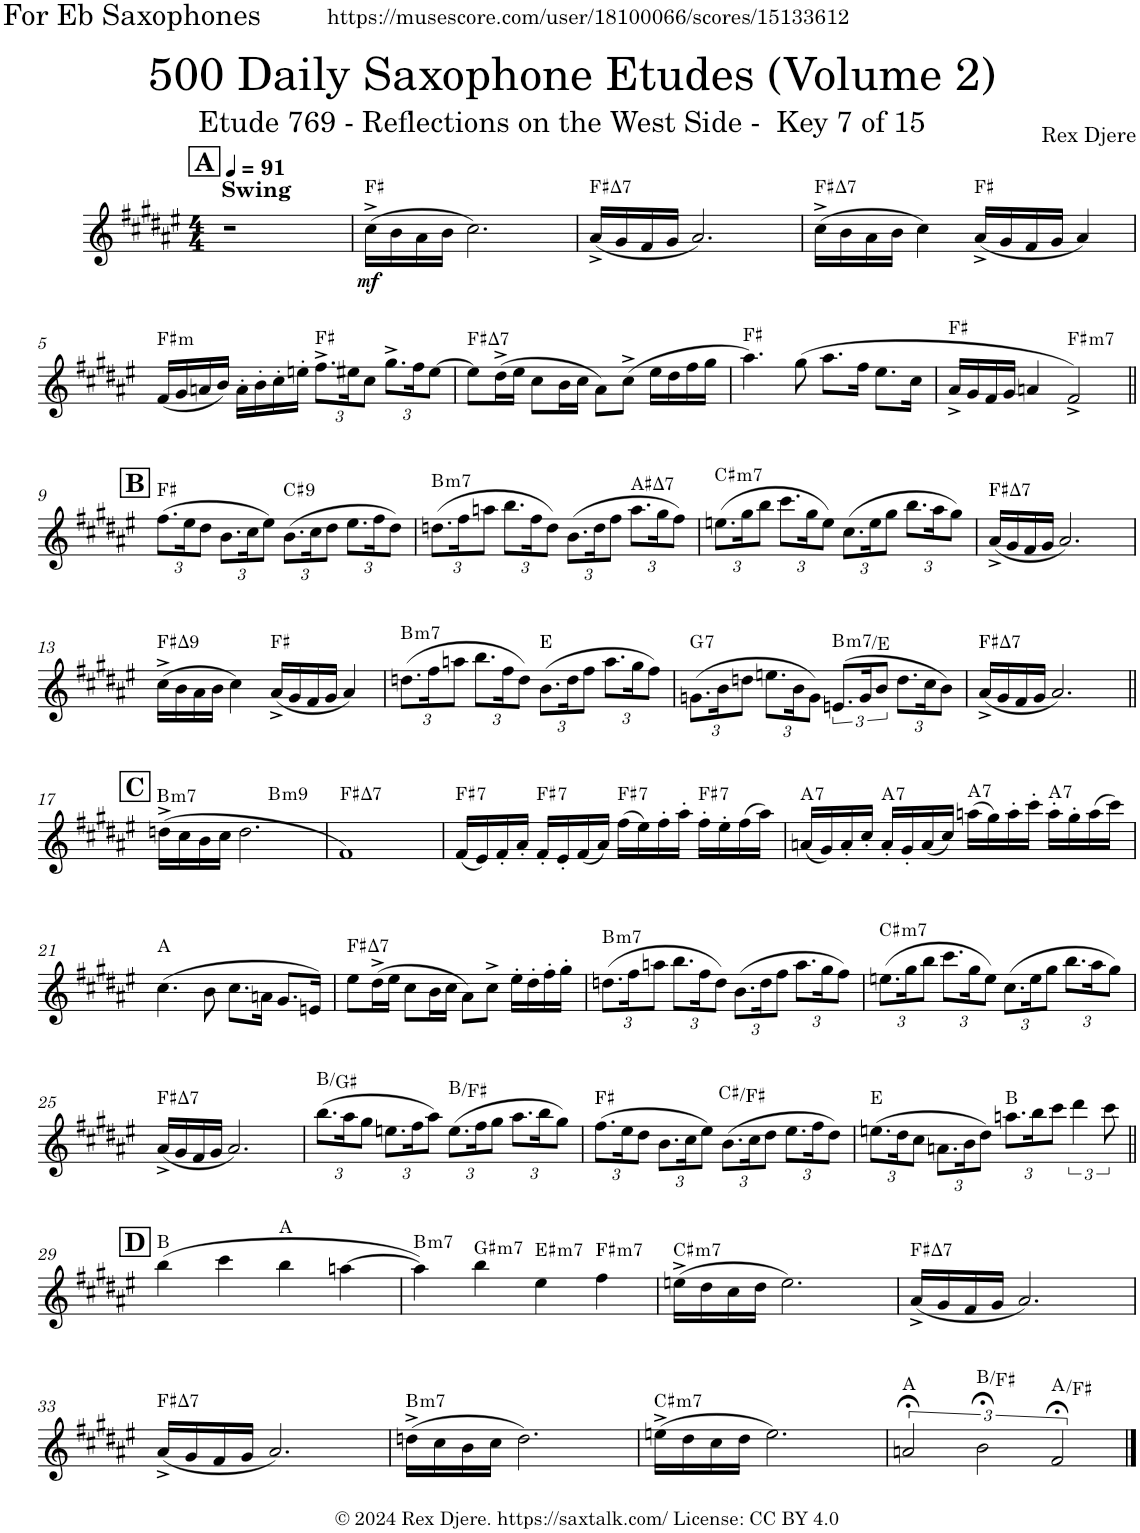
**kern	**dynam	**harte
*part1	*part1	*part1
*staff1	*staff1	*
*I"Alto Saxophone	*	*
*I'A. Sax.	*	*
*clefG2	*	*
*Trd5c9	*	*
*k[f#c#g#d#a#e#]	*	*
*M4/4	*	*
*MM91	*	*
!!LO:REH:place=s1:a:B:cj:fs=14:t=A
=1	=1	=1
!LO:TX:a:B:t=Swing	!	!
1r	.	.
=2	=2	=2
!	!LO:DY:b	!
(16cc#^\LL	mf	F#:maj
16b\	.	.
16a#\	.	.
16b\JJ	.	.
2.cc#\)	.	.
=3	=3	=3
!	!	!LO:H:kt=7
(16a#^/LL	.	F#:maj7
16g#/	.	.
16f#/	.	.
16g#/JJ	.	.
2.a#/)	.	.
=4	=4	=4
!	!	!LO:H:kt=7
(16cc#^\LL	.	F#:maj7
16b\	.	.
16a#\	.	.
16b\JJ	.	.
4cc#\)	.	.
(16a#^/LL	.	F#:maj
16g#/	.	.
16f#/	.	.
16g#/JJ	.	.
4a#/)	.	.
!!LO:LB:g=z
=5	=5	=5
!	!	!LO:H:kt=m
(16f#/LL	.	F#:min
16g#/	.	.
16an/	.	.
16b/JJ)	.	.
16a'\LL	.	.
16b'\	.	.
16cc#'\	.	.
16een'\JJ	.	.
*Xbrackettup	*	*
12.ff#^\L	.	F#:maj
24ee#X\K	.	.
12cc#\J	.	.
12.gg#^\L	.	.
24ff#\K	.	.
[12ee#\J	.	.
=6	=6	=6
!	!	!LO:H:kt=7
8ee#\L]	.	F#:maj7
(16dd#^\L	.	.
16ee#\JJ	.	.
8cc#\L	.	.
16b\L	.	.
16cc#\JJ	.	.
8a#\L)	.	.
(8cc#^\J	.	.
16ee#\LL	.	.
16dd#\	.	.
16ff#\	.	.
16gg#\JJ	.	.
=7	=7	=7
4.aa#\)	.	F#:maj
(8gg#\	.	.
8.aa#\L	.	.
16ff#\Jk	.	.
8.ee#\L	.	.
16cc#\Jk	.	.
=8	=8	=8
16a#^/LL	.	F#:maj
16g#/	.	.
16f#/	.	.
16g#/JJ	.	.
4an/	.	.
!	!	!LO:H:kt=m7
2f#^/)	.	F#:min7
!!LO:LB:g=z
!!LO:REH:place=s1:a:B:cj:fs=14:t=B
=9||	=9||	=9||
(12.ff#\L	.	F#:maj
24ee#\K	.	.
12dd#\J	.	.
12.b\L	.	.
24cc#\K	.	.
12ee#\J)	.	.
!	!	!LO:H:kt=9
(12.b\L	.	C#:9
24cc#\K	.	.
12dd#\J	.	.
12.ee#\L	.	.
24ff#\K	.	.
12dd#\J)	.	.
=10	=10	=10
!	!	!LO:H:kt=m7
(12.ddn\L	.	B:min7
24ff#\K	.	.
12aan\J	.	.
12.bb\L	.	.
24ff#\K	.	.
12dd\J)	.	.
(12.b\L	.	.
24dd\K	.	.
12ff#\J	.	.
!	!	!LO:H:kt=7
12.aa\L	.	A#:maj7
24gg#\K	.	.
12ff#\J)	.	.
=11	=11	=11
!	!	!LO:H:kt=m7
(12.een\L	.	C#:min7
24gg#\K	.	.
12bb\J	.	.
12.ccc#\L	.	.
24gg#\K	.	.
12ee\J)	.	.
(12.cc#\L	.	.
24ee\K	.	.
12gg#\J	.	.
12.bb\L	.	.
24aa#\K	.	.
12gg#\J)	.	.
=12	=12	=12
!	!	!LO:H:kt=7
(16a#^/LL	.	F#:maj7
16g#/	.	.
16f#/	.	.
16g#/JJ	.	.
2.a#/)	.	.
!!LO:LB:g=z
=13	=13	=13
!	!	!LO:H:kt=9
(16cc#^\LL	.	F#:maj9
16b\	.	.
16a#\	.	.
16b\JJ	.	.
4cc#\)	.	.
(16a#^/LL	.	F#:maj
16g#/	.	.
16f#/	.	.
16g#/JJ	.	.
4a#/)	.	.
=14	=14	=14
!	!	!LO:H:kt=m7
(12.ddn\L	.	B:min7
24ff#\K	.	.
12aan\J	.	.
12.bb\L	.	.
24ff#\K	.	.
12dd\J)	.	.
(12.b\L	.	E:maj
24dd\K	.	.
12ff#\J	.	.
12.aa\L	.	.
24gg#\K	.	.
12ff#\J)	.	.
=15	=15	=15
!	!	!LO:H:kt=7
(12.gn\L	.	G:7
24b\K	.	.
12ddn\J	.	.
12.een\L	.	.
24b\K	.	.
12g\J)	.	.
*brackettup	*	*
!	!	!LO:H:kt=m7
(12.en/L	.	B:min7/4
24g/K	.	.
12b/J	.	.
*Xbrackettup	*	*
12.dd\L	.	.
24cc#\K	.	.
12b\J)	.	.
=16	=16	=16
!	!	!LO:H:kt=7
(16a#^/LL	.	F#:maj7
16g#/	.	.
16f#/	.	.
16g#/JJ	.	.
2.a#/)	.	.
!!LO:LB:g=z
!!LO:REH:place=s1:a:B:cj:fs=14:t=C
=17||	=17||	=17||
!	!	!LO:H:kt=m7
*^	*	*
(16ddn^\LL	2ryy	.	B:min7
16cc#\	.	.	.
16b\	.	.	.
16cc#\JJ	.	.	.
2.dd\	.	.	.
!	!	!	!LO:H:kt=m9
.	2ryy	.	B:min9
=18	=18	=18	=18
!	!	!	!LO:H:kt=7
*v	*v	*	*
1f#)	.	F#:maj7
=19	=19	=19
!	!	!LO:H:kt=7
(16f#/LL	.	F#:7
16e#/)	.	.
16f#'/	.	.
16a#'/JJ	.	.
!	!	!LO:H:kt=7
16f#'/LL	.	F#:7
16e#'/	.	.
(16f#/	.	.
16a#/JJ)	.	.
!	!	!LO:H:kt=7
(16ff#\LL	.	F#:7
16ee#\)	.	.
16ff#'\	.	.
16aa#'\JJ	.	.
!	!	!LO:H:kt=7
16ff#'\LL	.	F#:7
16ee#'\	.	.
(16ff#\	.	.
16aa#\JJ)	.	.
=20	=20	=20
!	!	!LO:H:kt=7
(16an/LL	.	A:7
16g#/)	.	.
16a'/	.	.
16cc#'/JJ	.	.
!	!	!LO:H:kt=7
16a'/LL	.	A:7
16g#'/	.	.
(16a/	.	.
16cc#/JJ)	.	.
!	!	!LO:H:kt=7
(16aan\LL	.	A:7
16gg#\)	.	.
16aa'\	.	.
16ccc#'\JJ	.	.
!	!	!LO:H:kt=7
16aa'\LL	.	A:7
16gg#'\	.	.
(16aa\	.	.
16ccc#\JJ)	.	.
!!LO:LB:g=z
=21	=21	=21
(4.cc#\	.	A:maj
8b\	.	.
8.cc#\L	.	.
16an\Jk	.	.
8.g#/L	.	.
16en/Jk)	.	.
=22	=22	=22
!	!	!LO:H:kt=7
8ee#\L	.	F#:maj7
(16dd#^\L	.	.
16ee#\JJ	.	.
8cc#\L	.	.
16b\L	.	.
16cc#\JJ	.	.
8a#\L)	.	.
8cc#^\J	.	.
16ee#'\LL	.	.
16dd#'\	.	.
16ff#'\	.	.
16gg#'\JJ	.	.
=23	=23	=23
!	!	!LO:H:kt=m7
(12.ddn\L	.	B:min7
24ff#\K	.	.
12aan\J	.	.
12.bb\L	.	.
24ff#\K	.	.
12dd\J)	.	.
(12.b\L	.	.
24dd\K	.	.
12ff#\J	.	.
12.aa\L	.	.
24gg#\K	.	.
12ff#\J)	.	.
=24	=24	=24
!	!	!LO:H:kt=m7
(12.een\L	.	C#:min7
24gg#\K	.	.
12bb\J	.	.
12.ccc#\L	.	.
24gg#\K	.	.
12ee\J)	.	.
(12.cc#\L	.	.
24ee\K	.	.
12gg#\J	.	.
12.bb\L	.	.
24aa#\K	.	.
12gg#\J)	.	.
!!LO:LB:g=z
=25	=25	=25
!	!	!LO:H:kt=7
(16a#^/LL	.	F#:maj7
16g#/	.	.
16f#/	.	.
16g#/JJ	.	.
2.a#/)	.	.
=26	=26	=26
(12.bb\L	.	B:maj/6
24aa#\K	.	.
12gg#\J	.	.
12.een\L	.	.
24ff#\K	.	.
12aa#\J)	.	.
(12.ee\L	.	B:maj/5
24ff#\K	.	.
12gg#\J	.	.
12.aa#\L	.	.
24bb\K	.	.
12gg#\J)	.	.
=27	=27	=27
(12.ff#\L	.	F#:maj
24ee#\K	.	.
12dd#\J	.	.
12.b\L	.	.
24cc#\K	.	.
12ee#\J)	.	.
(12.b\L	.	C#:maj/4
24cc#\K	.	.
12dd#\J	.	.
12.ee#\L	.	.
24ff#\K	.	.
12dd#\J)	.	.
=28	=28	=28
(12.een\L	.	E:maj
24dd#\K	.	.
12cc#\J	.	.
12.an\L	.	.
24b\K	.	.
12dd#\J)	.	.
12.aan\L	.	B:maj
24bb\K	.	.
12ccc#\J	.	.
*brackettup	*	*
6ddd#\	.	.
12ccc#\	.	.
!!LO:LB:g=z
!!LO:REH:place=s1:a:B:cj:fs=14:t=D
=29||	=29||	=29||
(4bb\	.	B:maj
4ccc#\	.	.
4bb\	.	A:maj
[4aan\	.	.
=30	=30	=30
!	!	!LO:H:kt=m7
4aa\])	.	B:min7
!	!	!LO:H:kt=m7
4bb\	.	G#:min7
!	!	!LO:H:kt=m7
4ee#\	.	E#:min7
!	!	!LO:H:kt=m7
4ff#\	.	F#:min7
=31	=31	=31
!	!	!LO:H:kt=m7
(16een^\LL	.	C#:min7
16dd#\	.	.
16cc#\	.	.
16dd#\JJ	.	.
2.ee\)	.	.
=32	=32	=32
!	!	!LO:H:kt=7
(16a#^/LL	.	F#:maj7
16g#/	.	.
16f#/	.	.
16g#/JJ	.	.
2.a#/)	.	.
!!LO:LB:g=z
=33	=33	=33
!	!	!LO:H:kt=7
(16a#^/LL	.	F#:maj7
16g#/	.	.
16f#/	.	.
16g#/JJ	.	.
2.a#/)	.	.
=34	=34	=34
!	!	!LO:H:kt=m7
(16ddn^\LL	.	B:min7
16cc#\	.	.
16b\	.	.
16cc#\JJ	.	.
2.dd\)	.	.
=35	=35	=35
!	!	!LO:H:kt=m7
(16een^\LL	.	C#:min7
16dd#\	.	.
16cc#\	.	.
16dd#\JJ	.	.
2.ee\)	.	.
=36	=36	=36
3an;</	.	A:maj
3b;<\	.	B:maj/5
3f#;</	.	A:maj/6
==	==	==
*-	*-	*-
